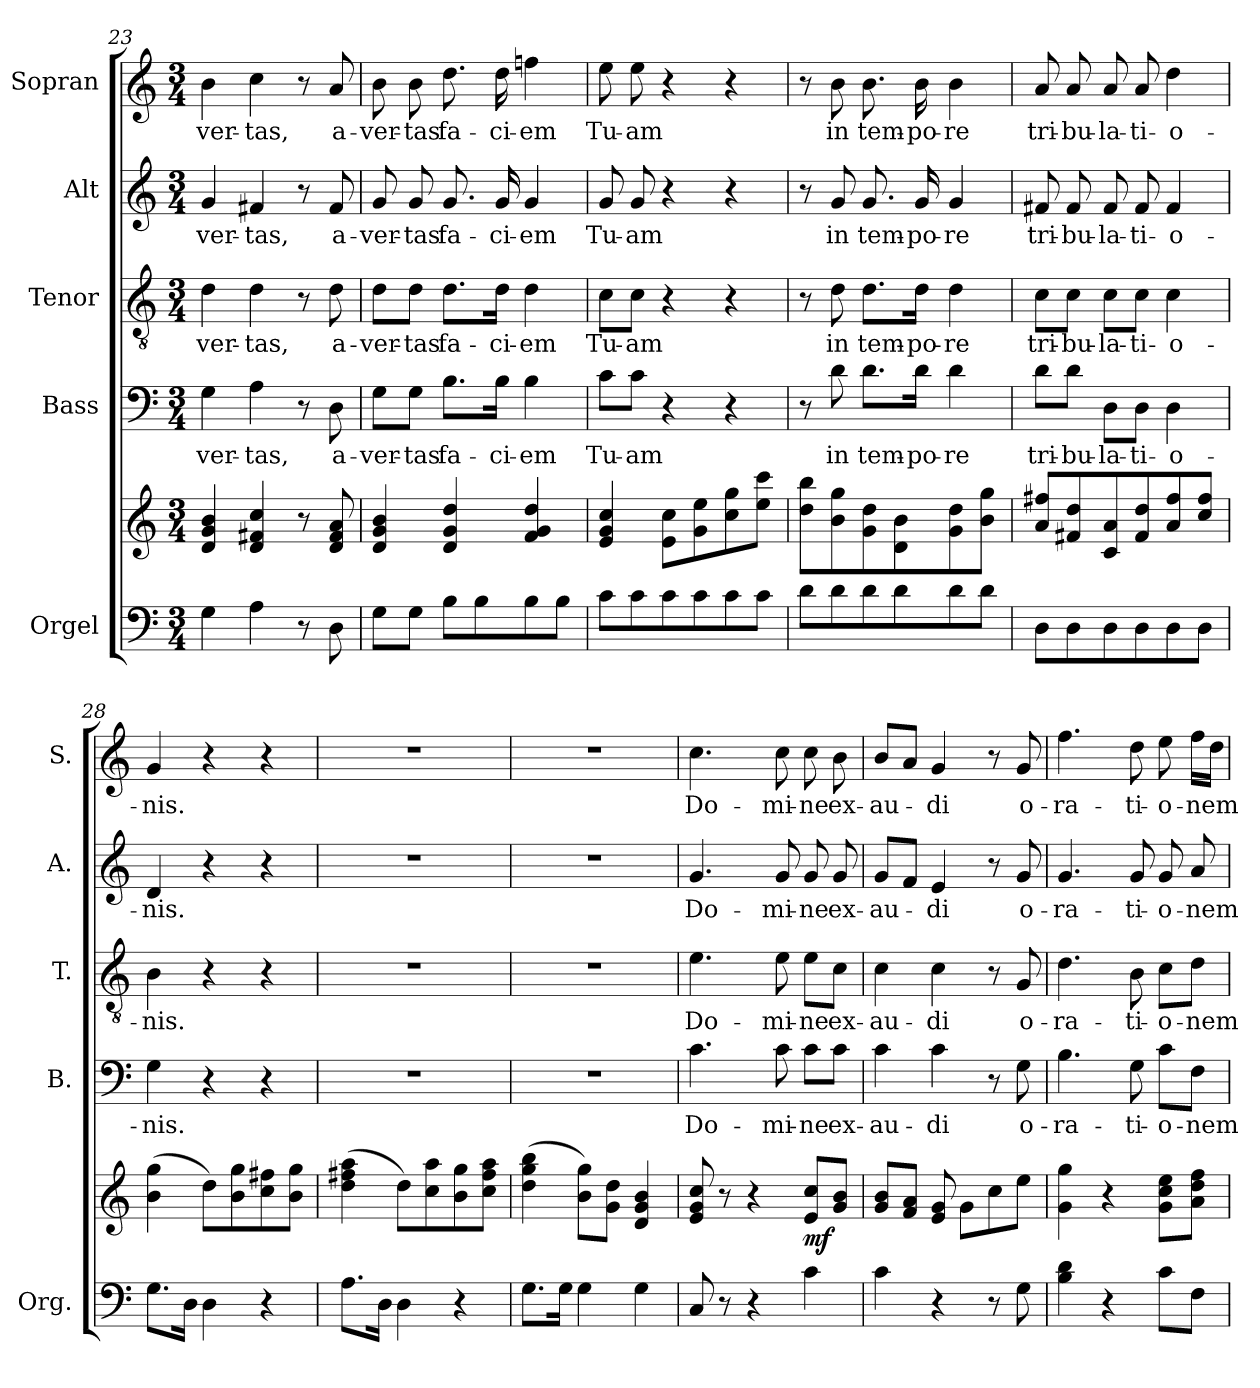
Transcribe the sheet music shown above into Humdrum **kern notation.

**kern	**kern	**dynam	**kern	**text	**kern	**text	**kern	**text	**kern	**text
*part5	*part5	*part5	*part4	*part4	*part3	*part3	*part2	*part2	*part1	*part1
*staff6	*staff5	*staff5/6	*staff4	*staff4	*staff3	*staff3	*staff2	*staff2	*staff1	*staff1
*I"Orgel	*	*	*I"Bass	*	*I"Tenor	*	*I"Alt	*	*I"Sopran	*
*I'Org.	*	*	*I'B.	*	*I'T.	*	*I'A.	*	*I'S.	*
*clefF4	*clefG2	*	*clefF4	*	*clefGv2	*	*clefG2	*	*clefG2	*
*k[]	*k[]	*	*k[]	*	*k[]	*	*k[]	*	*k[]	*
*C:	*C:	*	*C:	*	*C:	*	*C:	*	*C:	*
*M3/4	*M3/4	*	*M3/4	*	*M3/4	*	*M3/4	*	*M3/4	*
=23	=23	=23	=23	=23	=23	=23	=23	=23	=23	=23
!	!	!	!	!LO:LY:b	!	!LO:LY:b	!	!LO:LY:b	!	!LO:LY:b
4G\	4d/ 4g/ 4b/	.	4G\	-ver-	4d\	-ver-	4g/	-ver-	4b\	-ver-
!	!	!	!	!LO:LY:b	!	!LO:LY:b	!	!LO:LY:b	!	!LO:LY:b
4A\	4d/ 4f#X/ 4cc/	.	4A\	-tas,	4d\	-tas,	4f#X/	-tas,	4cc\	-tas,
8r	8r	.	8r	.	8r	.	8r	.	8r	.
!	!	!	!	!LO:LY:b	!	!LO:LY:b	!	!LO:LY:b	!	!LO:LY:b
8D\	8d/ 8f#/ 8a/	.	8D\	a-	8d\	a-	8f#/	a-	8a/	a-
=24	=24	=24	=24	=24	=24	=24	=24	=24	=24	=24
!	!	!	!	!LO:LY:b	!	!LO:LY:b	!	!LO:LY:b	!	!LO:LY:b
8G\L	4d/ 4g/ 4b/	.	8G\L	-ver-	8d\L	-ver-	8g/	-ver-	8b\	-ver-
!	!	!	!	!LO:LY:b	!	!LO:LY:b	!	!LO:LY:b	!	!LO:LY:b
8G\J	.	.	8G\J	-tas	8d\J	-tas	8g/	-tas	8b\	-tas
!	!	!	!	!LO:LY:b	!	!LO:LY:b	!	!LO:LY:b	!	!LO:LY:b
8B\L	4d/ 4g/ 4dd/	.	8.B\L	fa-	8.d\L	fa-	8.g/	fa-	8.dd\	fa-
8B\	.	.	.	.	.	.	.	.	.	.
!	!	!	!	!LO:LY:b	!	!LO:LY:b	!	!LO:LY:b	!	!LO:LY:b
.	.	.	16B\Jk	-ci-	16d\Jk	-ci-	16g/	-ci-	16dd\	-ci-
!	!	!	!	!LO:LY:b	!	!LO:LY:b	!	!LO:LY:b	!	!LO:LY:b
8B\	4f/ 4g/ 4dd/	.	4B\	-em	4d\	-em	4g/	-em	4ffn\	-em
8B\J	.	.	.	.	.	.	.	.	.	.
=25	=25	=25	=25	=25	=25	=25	=25	=25	=25	=25
!	!	!	!	!LO:LY:b	!	!LO:LY:b	!	!LO:LY:b	!	!LO:LY:b
8c\L	4e/ 4g/ 4cc/	.	8c\L	Tu-	8c\L	Tu-	8g/	Tu-	8ee\	Tu-
!	!	!	!	!LO:LY:b	!	!LO:LY:b	!	!LO:LY:b	!	!LO:LY:b
8c\	.	.	8c\J	-am	8c\J	-am	8g/	-am	8ee\	-am
8c\	8e\ 8cc\L	.	4r	.	4r	.	4r	.	4r	.
8c\	8g\ 8ee\	.	.	.	.	.	.	.	.	.
8c\	8cc\ 8gg\	.	4r	.	4r	.	4r	.	4r	.
8c\J	8ee\ 8ccc\J	.	.	.	.	.	.	.	.	.
=26	=26	=26	=26	=26	=26	=26	=26	=26	=26	=26
8d\L	8dd\ 8bb\L	.	8r	.	8r	.	8r	.	8r	.
!	!	!	!	!LO:LY:b	!	!LO:LY:b	!	!LO:LY:b	!	!LO:LY:b
8d\	8b\ 8gg\	.	8d\	in	8d\	in	8g/	in	8b\	in
!	!	!	!	!LO:LY:b	!	!LO:LY:b	!	!LO:LY:b	!	!LO:LY:b
8d\	8g\ 8dd\	.	8.d\L	tem-	8.d\L	tem-	8.g/	tem-	8.b\	tem-
8d\	8d\ 8b\	.	.	.	.	.	.	.	.	.
!	!	!	!	!LO:LY:b	!	!LO:LY:b	!	!LO:LY:b	!	!LO:LY:b
.	.	.	16d\Jk	-po-	16d\Jk	-po-	16g/	-po-	16b\	-po-
!	!	!	!	!LO:LY:b	!	!LO:LY:b	!	!LO:LY:b	!	!LO:LY:b
8d\	8g\ 8dd\	.	4d\	-re	4d\	-re	4g/	-re	4b\	-re
8d\J	8b\ 8gg\J	.	.	.	.	.	.	.	.	.
=27	=27	=27	=27	=27	=27	=27	=27	=27	=27	=27
!	!	!	!	!LO:LY:b	!	!LO:LY:b	!	!LO:LY:b	!	!LO:LY:b
8D\L	8a/ 8ff#X/L	.	8d\L	tri-	8c\L	tri-	8f#X/	tri-	8a/	tri-
!	!	!	!	!LO:LY:b	!	!LO:LY:b	!	!LO:LY:b	!	!LO:LY:b
8D\	8f#X/ 8dd/	.	8d\J	-bu-	8c\J	-bu-	8f#/	-bu-	8a/	-bu-
!	!	!	!	!LO:LY:b	!	!LO:LY:b	!	!LO:LY:b	!	!LO:LY:b
8D\	8c/ 8a/	.	8D\L	-la-	8c\L	-la-	8f#/	-la-	8a/	-la-
!	!	!	!	!LO:LY:b	!	!LO:LY:b	!	!LO:LY:b	!	!LO:LY:b
8D\	8f#/ 8dd/	.	8D\J	-ti-	8c\J	-ti-	8f#/	-ti-	8a/	-ti-
!	!	!	!	!LO:LY:b	!	!LO:LY:b	!	!LO:LY:b	!	!LO:LY:b
8D\	8a/ 8ff#/	.	4D\	-o-	4c\	-o-	4f#/	-o-	4dd\	-o-
8D\J	8cc/ 8ff#/J	.	.	.	.	.	.	.	.	.
!!LO:PB:g=z
=28	=28	=28	=28	=28	=28	=28	=28	=28	=28	=28
!	!	!	!	!LO:LY:b	!	!LO:LY:b	!	!LO:LY:b	!	!LO:LY:b
8.G\L	(>4b\ 4gg\	.	4G\	-nis.	4B\	-nis.	4d/	-nis.	4g/	-nis.
16D\Jk	.	.	.	.	.	.	.	.	.	.
4D\	8dd\L)	.	4r	.	4r	.	4r	.	4r	.
.	8b\ 8gg\	.	.	.	.	.	.	.	.	.
4r	8cc\ 8ff#X\	.	4r	.	4r	.	4r	.	4r	.
.	8b\ 8gg\J	.	.	.	.	.	.	.	.	.
=29	=29	=29	=29	=29	=29	=29	=29	=29	=29	=29
8.A\L	(>4dd\ 4ff#X\ 4aa\	.	2.r	.	2.r	.	2.r	.	2.r	.
16D\Jk	.	.	.	.	.	.	.	.	.	.
4D\	8dd\L)	.	.	.	.	.	.	.	.	.
.	8cc\ 8aa\	.	.	.	.	.	.	.	.	.
4r	8b\ 8gg\	.	.	.	.	.	.	.	.	.
.	8cc\ 8ff#\ 8aa\J	.	.	.	.	.	.	.	.	.
=30	=30	=30	=30	=30	=30	=30	=30	=30	=30	=30
8.G\L	(>4dd\ 4gg\ 4bb\	.	2.r	.	2.r	.	2.r	.	2.r	.
16G\Jk	.	.	.	.	.	.	.	.	.	.
4G\	8b\ 8gg\L)	.	.	.	.	.	.	.	.	.
.	8g\ 8dd\J	.	.	.	.	.	.	.	.	.
4G\	4d/ 4g/ 4b/	.	.	.	.	.	.	.	.	.
=31	=31	=31	=31	=31	=31	=31	=31	=31	=31	=31
!	!	!	!	!LO:LY:b	!	!LO:LY:b	!	!LO:LY:b	!	!LO:LY:b
8C/	8e/ 8g/ 8cc/	.	4.c\	Do-	4.e\	Do-	4.g/	Do-	4.cc\	Do-
8r	8r	.	.	.	.	.	.	.	.	.
4r	4r	.	.	.	.	.	.	.	.	.
!	!	!	!	!LO:LY:b	!	!LO:LY:b	!	!LO:LY:b	!	!LO:LY:b
.	.	.	8c\	-mi-	8e\	-mi-	8g/	-mi-	8cc\	-mi-
!	!	!LO:DY:b	!	!LO:LY:b	!	!LO:LY:b	!	!LO:LY:b	!	!LO:LY:b
4c\	8e/ 8cc/L	mf	8c\L	-ne	8e\L	-ne	8g/	-ne	8cc\	-ne
!	!	!	!	!LO:LY:b	!	!LO:LY:b	!	!LO:LY:b	!	!LO:LY:b
.	8g/ 8b/J	.	8c\J	ex-	8c\J	ex-	8g/	ex-	8b\	ex-
=32	=32	=32	=32	=32	=32	=32	=32	=32	=32	=32
!	!	!	!	!LO:LY:b	!	!LO:LY:b	!	!LO:LY:b	!	!LO:LY:b
4c\	8g/ 8b/L	.	4c\	-au-	4c\	-au-	8g/L	-au-	8b/L	-au-
.	8f/ 8a/J	.	.	.	.	.	8f/J	.	8a/J	.
!	!	!	!	!LO:LY:b	!	!LO:LY:b	!	!LO:LY:b	!	!LO:LY:b
4r	8e/ 8g/	.	4c\	-di	4c\	-di	4e/	-di	4g/	-di
.	8g\L	.	.	.	.	.	.	.	.	.
8r	8cc\	.	8r	.	8r	.	8r	.	8r	.
!	!	!	!	!LO:LY:b	!	!LO:LY:b	!	!LO:LY:b	!	!LO:LY:b
8G\	8ee\J	.	8G\	o-	8G/	o-	8g/	o-	8g/	o-
=33	=33	=33	=33	=33	=33	=33	=33	=33	=33	=33
!	!	!	!	!LO:LY:b	!	!LO:LY:b	!	!LO:LY:b	!	!LO:LY:b
4B\ 4d\	4g\ 4gg\	.	4.B\	-ra-	4.d\	-ra-	4.g/	-ra-	4.ff\	-ra-
4r	4r	.	.	.	.	.	.	.	.	.
!	!	!	!	!LO:LY:b	!	!LO:LY:b	!	!LO:LY:b	!	!LO:LY:b
.	.	.	8G\	-ti-	8B\	-ti-	8g/	-ti-	8dd\	-ti-
!	!	!	!	!LO:LY:b	!	!LO:LY:b	!	!LO:LY:b	!	!LO:LY:b
8c\L	8g\ 8cc\ 8ee\L	.	8c\L	-o-	8c\L	-o-	8g/	-o-	8ee\	-o-
!	!	!	!	!LO:LY:b	!	!LO:LY:b	!	!LO:LY:b	!	!LO:LY:b
8F\J	8a\ 8dd\ 8ff\J	.	8F\J	-nem	8d\J	-nem	8a/	-nem	16ff\LL	-nem
.	.	.	.	.	.	.	.	.	16dd\JJ	.
=	=	=	=	=	=	=	=	=	=	=
*-	*-	*-	*-	*-	*-	*-	*-	*-	*-	*-
